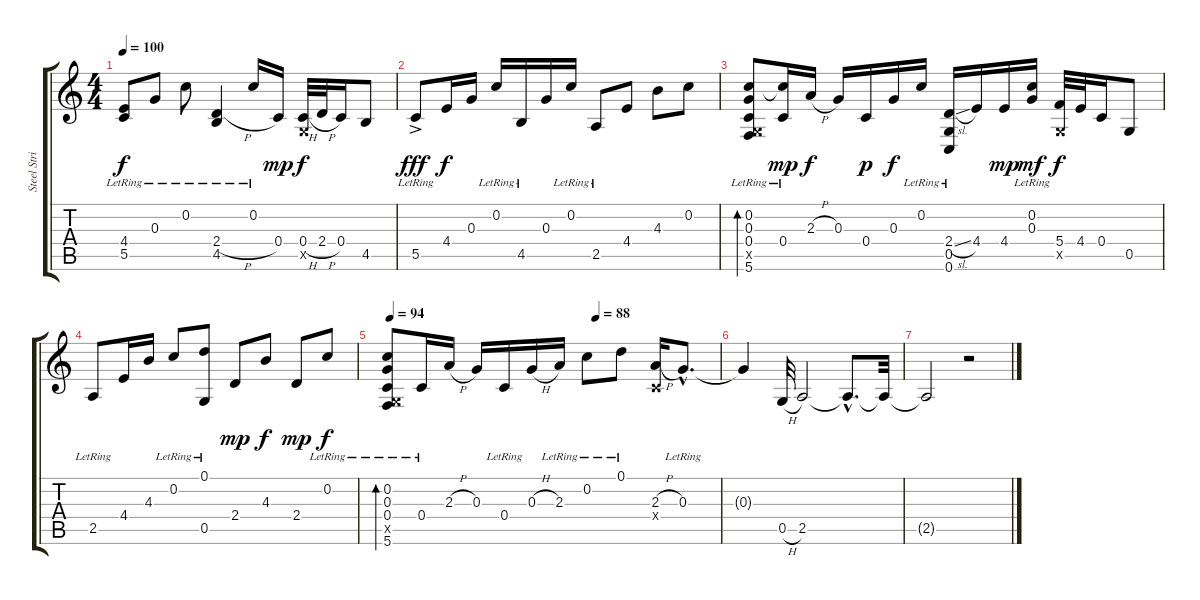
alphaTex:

\track ("Steel String Guitar" "Steel Stri") {instrument acousticguitarnylon}
\staff {score tabs}
\tuning (D4 C4 G3 C3 G2 C2) {hide}
\ts (4 4)
\tempo 100
\clef g2
\ks c
(4.4{lr} 5.5{lr}).8{dy f} 0.3{lr}.8 0.2{lr}.8 (2.4{h} 4.5{lr}).4 0.2{lr}.16 0.4.16{dy mp} (0.4{h} 0.5{x}).32{dy f} 2.4{h}.32 0.4.16 4.5.8 |
5.5{ac lr}.8{dy fff} 4.4.16{dy f} 0.3.16 0.2{lr}.16 4.5{lr}.16 0.3.16 0.2{lr}.16 2.5{lr}.8 4.4.8 4.3.8 0.2.8 |
(0.2 0.3 0.4{lr} 0.5{x} 5.6{lr}).8{bd 120} (0.2{t} 0.4{lr}).16{dy mp} 2.3{h}.16{dy f} 0.3.16 0.4.16{dy p} 0.3.16{dy f} 0.2{lr}.16 (2.4{sl} 0.5{lr} 0.6{lr}).16 4.4.16 4.4.16{dy mp} (0.2{lr} 0.3{lr}).16{dy mf} (5.4 0.5{x}).32{dy f} 4.4.32 0.4.16 0.5.8 |
2.5{lr}.8 4.4.16 4.3.16 0.2{lr}.8 (0.1{lr} 0.5{lr}).8 2.4.8{dy mp} 4.3.8{dy f} 2.4.8{dy mp} 0.2{lr}.8{dy f} |
\tempo 94
\tempo (88 0.625)
(0.2{lr} 0.3 0.4 0.5{x} 5.6{lr}).8{bd 60} 0.4{lr}.16 2.3{h}.16 0.3.16 0.4{lr}.16 0.3{h}.16 2.3{lr}.16 0.2{lr}.8 0.1{lr}.8 (2.3{h} 0.4{x}).16 0.3{hac lr}.8{d} |
0.3{t}.4 0.5{h}.32 2.5.2 2.5{hac t}.8{d} 2.5{t}.32 |
2.5{t}.2 r.2
